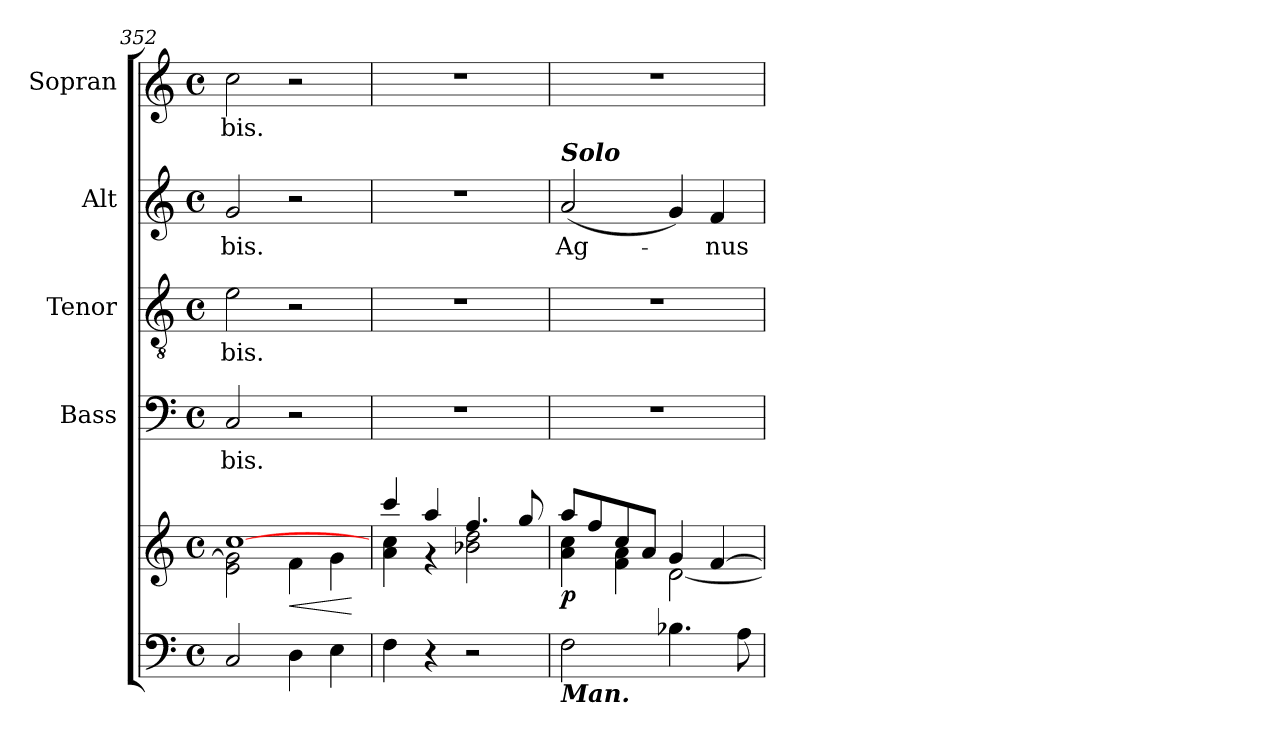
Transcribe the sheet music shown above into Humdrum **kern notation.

**kern	**kern	**dynam	**kern	**text	**kern	**text	**kern	**text	**kern	**text
*part5	*part5	*part5	*part4	*part4	*part3	*part3	*part2	*part2	*part1	*part1
*staff6	*staff5	*staff5/6	*staff4	*staff4	*staff3	*staff3	*staff2	*staff2	*staff1	*staff1
*	*	*	*I"Bass	*	*I"Tenor	*	*I"Alt	*	*I"Sopran	*
*	*	*	*I'B.	*	*I'T.	*	*I'A.	*	*I'S.	*
*clefF4	*clefG2	*	*clefF4	*	*clefGv2	*	*clefG2	*	*clefG2	*
*k[]	*k[]	*	*k[]	*	*k[]	*	*k[]	*	*k[]	*
*C:	*C:	*	*C:	*	*C:	*	*C:	*	*C:	*
*M4/4	*M4/4	*	*M4/4	*	*M4/4	*	*M4/4	*	*M4/4	*
*met(c)	*met(c)	*	*met(c)	*	*met(c)	*	*met(c)	*	*met(c)	*
=352	=352	=352	=352	=352	=352	=352	=352	=352	=352	=352
*	*^	*	*	*	*	*	*	*	*	*
!	!	!	!	!	!LO:LY:b	!	!LO:LY:b	!	!LO:LY:b	!	!LO:LY:b
2C/	[>1cc	2e\ 2g\]	.	2C/	-bis.	2e\	-bis.	2g/	-bis.	2cc\	-bis.
!	!	!	!LO:HP:b	!	!	!	!	!	!	!	!
4D\	.	4f\	<	2r	.	2r	.	2r	.	2r	.
4E\	.	4g\	.	.	.	.	.	.	.	.	.
*	*v	*v	*	*	*	*	*	*	*	*	*
.	.	[	.	.	.	.	.	.	.	.
=353	=353	=353	=353	=353	=353	=353	=353	=353	=353	=353
*	*^	*	*	*	*	*	*	*	*	*
4F\	4ccc/	4a\ 4cc\	.	1r	.	1r	.	1r	.	1r	.
4r	4aa/	4r	.	.	.	.	.	.	.	.	.
2r	4.ff/	2b-X\ 2dd\	.	.	.	.	.	.	.	.	.
.	8gg/	.	.	.	.	.	.	.	.	.	.
=354	=354	=354	=354	=354	=354	=354	=354	=354	=354	=354	=354
!	!	!	!	!	!	!	!	!LO:TX:a:Bi:t=Solo	!	!	!
!LO:TX:b:Bi:t=Man.	!	!	!	!	!	!	!	!	!	!	!
!	!	!	!LO:DY:b	!	!	!	!	!	!LO:LY:b	!	!
2F\	8aa/L	4a\ 4cc\	p	1r	.	1r	.	(<2a/	Ag-	1r	.
.	8ff/	.	.	.	.	.	.	.	.	.	.
.	8cc/	4f\ 4a\	.	.	.	.	.	.	.	.	.
.	8a/J	.	.	.	.	.	.	.	.	.	.
4.B-X\	4g/	[<2d\	.	.	.	.	.	4g/)	.	.	.
!	!	!	!	!	!	!	!	!	!LO:LY:b	!	!
.	[>4f/	.	.	.	.	.	.	4f/	-nus	.	.
8A\	.	.	.	.	.	.	.	.	.	.	.
*	*v	*v	*	*	*	*	*	*	*	*	*
=	=	=	=	=	=	=	=	=	=	=
*-	*-	*-	*-	*-	*-	*-	*-	*-	*-	*-
